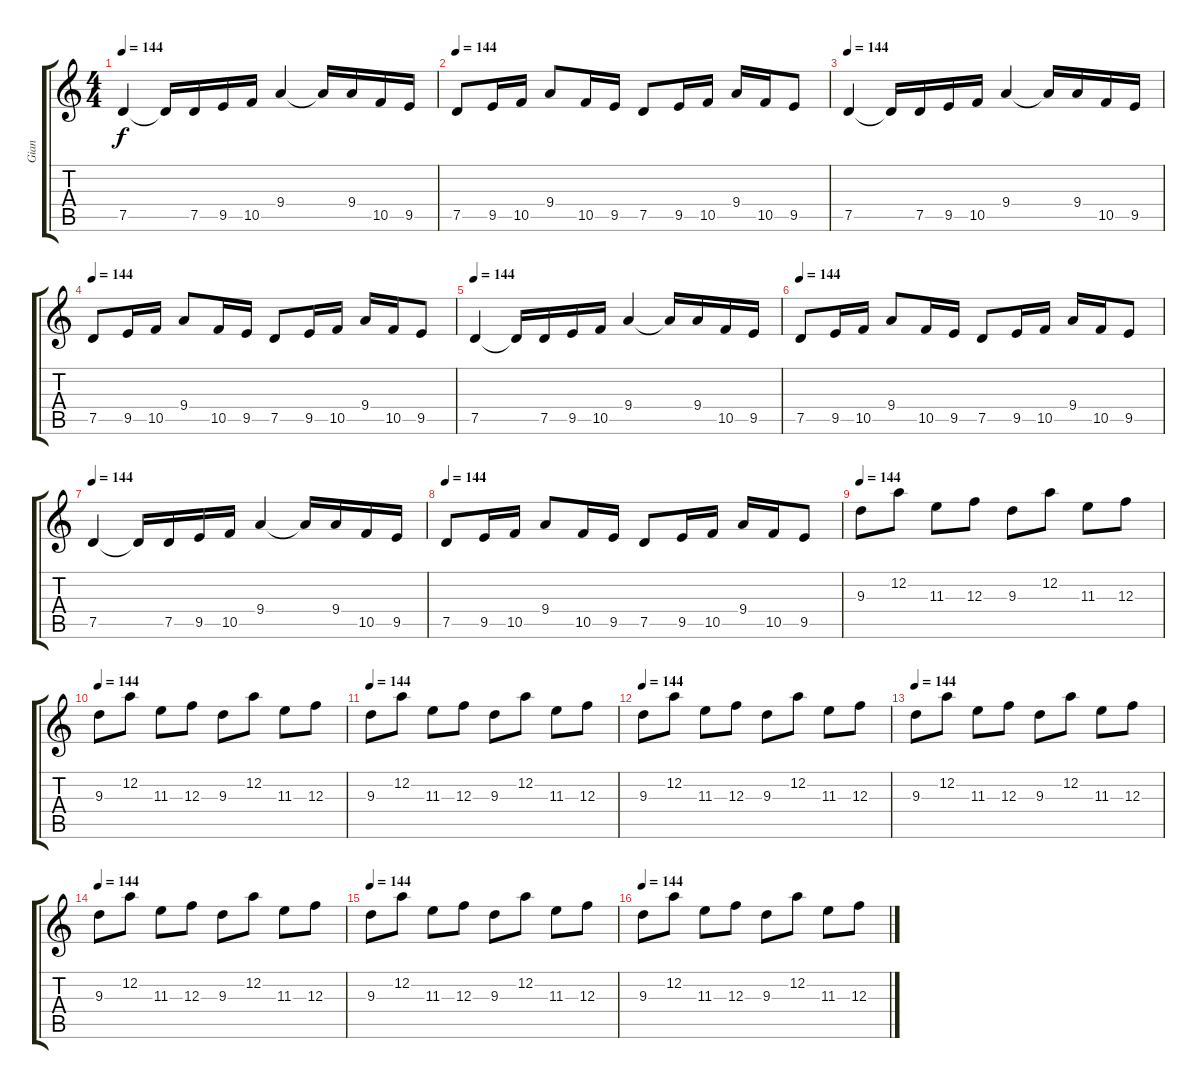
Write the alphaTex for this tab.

\track ("Gian" "Gian") {instrument distortionguitar}
\staff {score tabs}
\tuning (D4 A3 F3 C3 G2 D2) {hide}
\ts (4 4)
\tempo 144
\clef g2
\ks c
7.5.4{dy f} 7.5{t}.16 7.5.16 9.5.16 10.5.16 9.4.4 9.4{t}.16 9.4.16 10.5.16 9.5.16 |
\tempo 144
7.5.8 9.5.16 10.5.16 9.4.8 10.5.16 9.5.16 7.5.8 9.5.16 10.5.16 9.4.16 10.5.16 9.5.8 |
\tempo 144
7.5.4 7.5{t}.16 7.5.16 9.5.16 10.5.16 9.4.4 9.4{t}.16 9.4.16 10.5.16 9.5.16 |
\tempo 144
7.5.8 9.5.16 10.5.16 9.4.8 10.5.16 9.5.16 7.5.8 9.5.16 10.5.16 9.4.16 10.5.16 9.5.8 |
\tempo 144
7.5.4 7.5{t}.16 7.5.16 9.5.16 10.5.16 9.4.4 9.4{t}.16 9.4.16 10.5.16 9.5.16 |
\tempo 144
7.5.8 9.5.16 10.5.16 9.4.8 10.5.16 9.5.16 7.5.8 9.5.16 10.5.16 9.4.16 10.5.16 9.5.8 |
\tempo 144
7.5.4 7.5{t}.16 7.5.16 9.5.16 10.5.16 9.4.4 9.4{t}.16 9.4.16 10.5.16 9.5.16 |
\tempo 144
7.5.8 9.5.16 10.5.16 9.4.8 10.5.16 9.5.16 7.5.8 9.5.16 10.5.16 9.4.16 10.5.16 9.5.8 |
\tempo 144
9.3.8 12.2.8 11.3.8 12.3.8 9.3.8 12.2.8 11.3.8 12.3.8 |
\tempo 144
9.3.8 12.2.8 11.3.8 12.3.8 9.3.8 12.2.8 11.3.8 12.3.8 |
\tempo 144
9.3.8 12.2.8 11.3.8 12.3.8 9.3.8 12.2.8 11.3.8 12.3.8 |
\tempo 144
9.3.8 12.2.8 11.3.8 12.3.8 9.3.8 12.2.8 11.3.8 12.3.8 |
\tempo 144
9.3.8 12.2.8 11.3.8 12.3.8 9.3.8 12.2.8 11.3.8 12.3.8 |
\tempo 144
9.3.8 12.2.8 11.3.8 12.3.8 9.3.8 12.2.8 11.3.8 12.3.8 |
\tempo 144
9.3.8 12.2.8 11.3.8 12.3.8 9.3.8 12.2.8 11.3.8 12.3.8 |
\tempo 144
9.3.8 12.2.8 11.3.8 12.3.8 9.3.8 12.2.8 11.3.8 12.3.8
